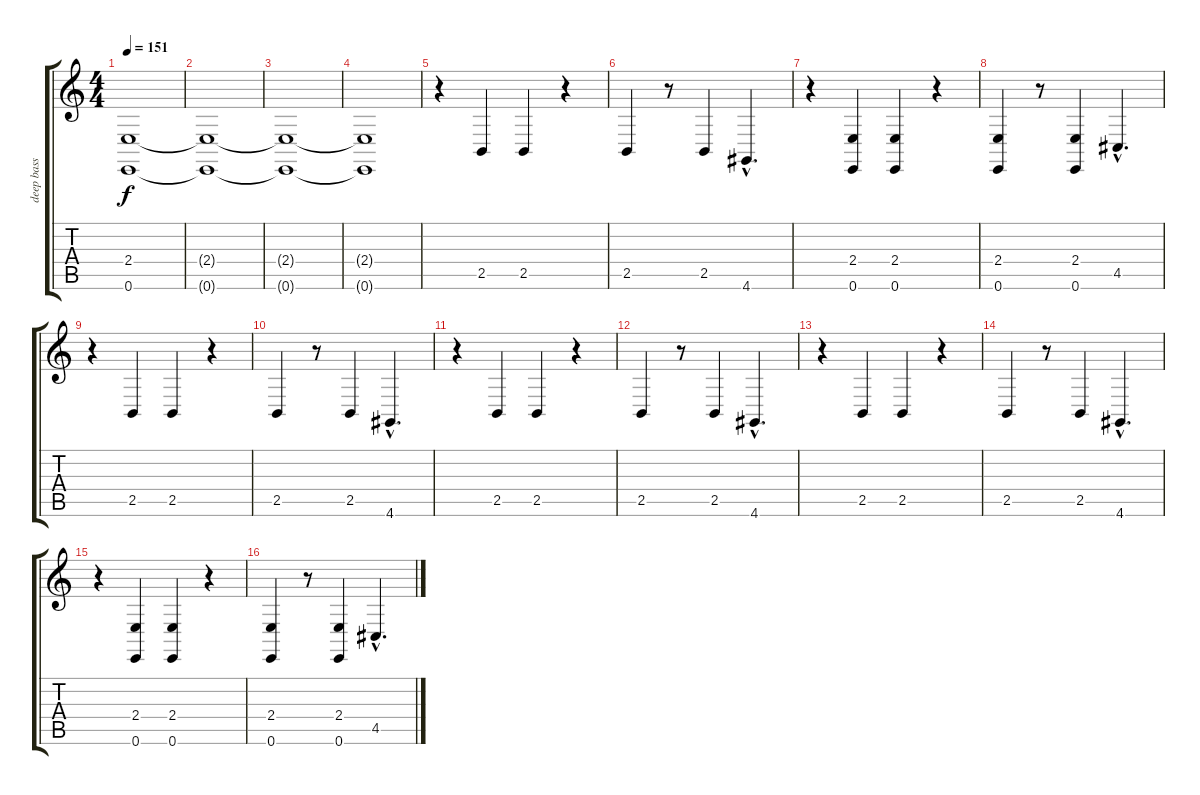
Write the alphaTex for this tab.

\track ("deep bass" "deep bass") {instrument ocarina}
\staff {score tabs}
\tuning (E4 B3 G3 D3 A2 E2) {hide}
\ts (4 4)
\tempo 151
\clef g2
\ks c
(2.4 0.6).1{dy f} |
(2.4{t} 0.6{t}).1 |
(2.4{t} 0.6{t}).1 |
(2.4{t} 0.6{t}).1 |
r.4 2.5.4 2.5.4 r.4 |
2.5.4 r.8 2.5.4 4.6{hac}.4{d} |
r.4 (2.4 0.6).4 (2.4 0.6).4 r.4 |
(2.4 0.6).4 r.8 (2.4 0.6).4 4.5{hac}.4{d} |
r.4 2.5.4 2.5.4 r.4 |
2.5.4 r.8 2.5.4 4.6{hac}.4{d} |
r.4 2.5.4 2.5.4 r.4 |
2.5.4 r.8 2.5.4 4.6{hac}.4{d} |
r.4 2.5.4 2.5.4 r.4 |
2.5.4 r.8 2.5.4 4.6{hac}.4{d} |
r.4 (2.4 0.6).4 (2.4 0.6).4 r.4 |
(2.4 0.6).4 r.8 (2.4 0.6).4 4.5{hac}.4{d}
